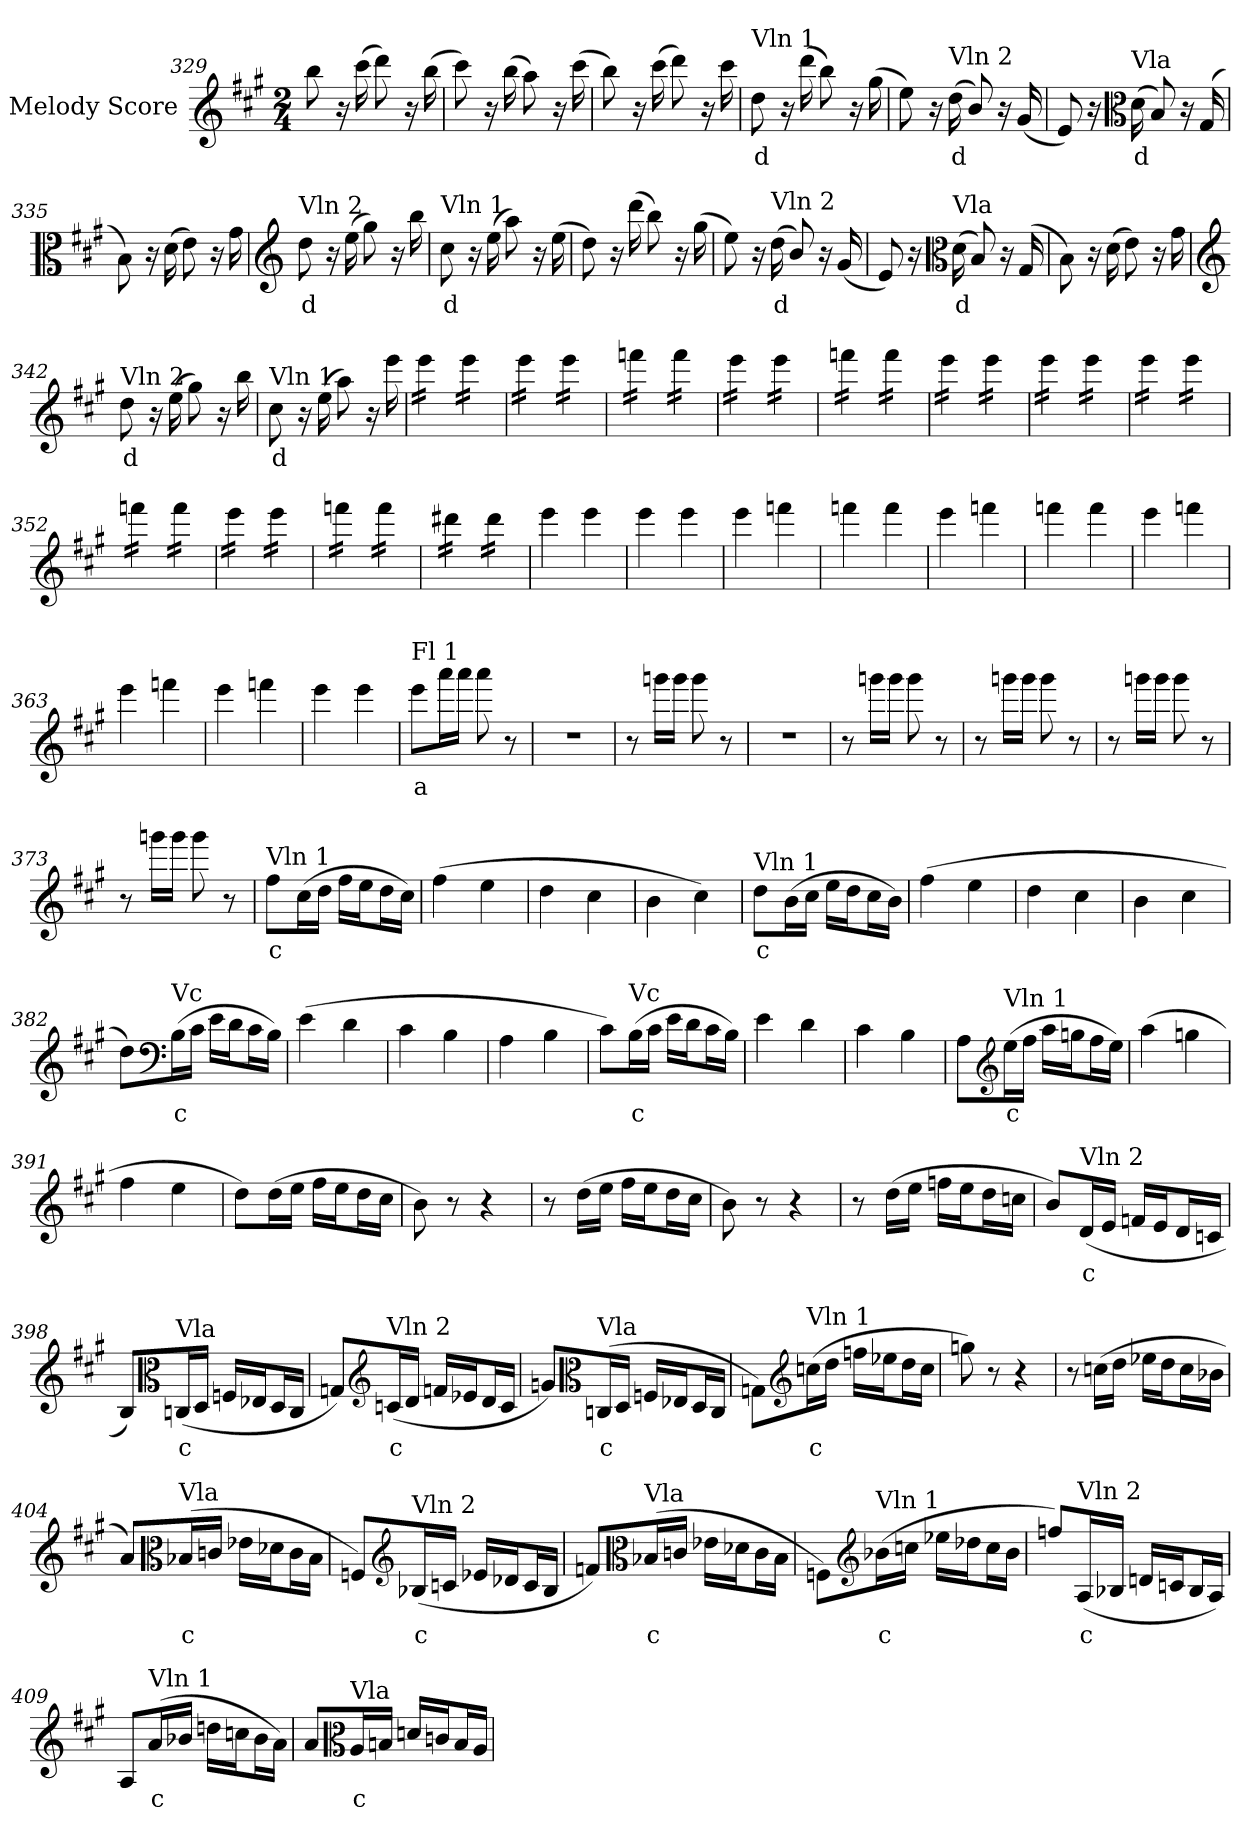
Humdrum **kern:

**kern	**text
*part1	*part1
*staff1	*staff1
*I"Melody Score	*
*clefG2	*
*k[f#c#g#]	*
*M2/4	*
=329	=329
8bb\	.
16r	.
(16ccc#\	.
8ddd\)	.
16r	.
(16bb\	.
=330	=330
8ccc#\)	.
16r	.
(16bb\	.
8aa\)	.
16r	.
(16ccc#\	.
=331	=331
8bb\)	.
16r	.
(16ccc#\	.
8ddd\)	.
16r	.
16ccc#\	.
=332	=332
!LO:TX:a:t=Vln 1	!
!	!LO:LY:b:color=#FF0000
8dd\	d
16r	.
(16ddd\	.
8bb\)	.
16r	.
(16gg#\	.
=333	=333
8ee\)	.
16r	.
!LO:TX:a:t=Vln 2	!
!	!LO:LY:b:color=#FF0000
(16dd\	d
8b/)	.
16r	.
(16g#/	.
=334	=334
8e/)	.
16r	.
*clefC3	*
!LO:TX:a:t=Vla	!
!	!LO:LY:b:color=#FF0000
(16d\	d
8B/)	.
16r	.
(16G#/	.
=335	=335
8B\)	.
16r	.
(16d\	.
8e\)	.
16r	.
16g#\	.
=336	=336
*clefG2	*
!LO:TX:a:t=Vln 2	!
!	!LO:LY:b:color=#FF0000
8dd\	d
16r	.
(16ee\	.
8gg#\)	.
16r	.
16bb\	.
=337	=337
!LO:TX:a:t=Vln 1	!
!	!LO:LY:b:color=#FF0000
8cc#\	d
16r	.
(16ee\	.
8aa\)	.
16r	.
(16ee\	.
=338	=338
8dd\)	.
16r	.
(16ddd\	.
8bb\)	.
16r	.
(16gg#\	.
=339	=339
8ee\)	.
16r	.
!LO:TX:a:t=Vln 2	!
!	!LO:LY:b:color=#FF0000
(16dd\	d
8b/)	.
16r	.
(16g#/	.
=340	=340
8e/)	.
16r	.
*clefC3	*
!LO:TX:a:t=Vla	!
!	!LO:LY:b:color=#FF0000
(16d\	d
8B/)	.
16r	.
(16G#/	.
=341	=341
8B\)	.
16r	.
(16d\	.
8e\)	.
16r	.
16g#\	.
=342	=342
*clefG2	*
!LO:TX:a:t=Vln 2	!
!	!LO:LY:b:color=#FF0000
8dd\	d
16r	.
(16ee\	.
8gg#\)	.
16r	.
16bb\	.
=343	=343
!LO:TX:a:t=Vln 1	!
!	!LO:LY:b:color=#FF0000
8cc#\	d
16r	.
(16ee\	.
8aa\)	.
16r	.
16eee\	.
=344	=344
*tremolo	*
16eee\LL	.
16eee\	.
16eee\	.
16eee\JJ	.
16eee\LL	.
16eee\	.
16eee\	.
16eee\JJ	.
=345	=345
16eee\LL	.
16eee\	.
16eee\	.
16eee\JJ	.
16eee\LL	.
16eee\	.
16eee\	.
16eee\JJ	.
=346	=346
16fffn\LL	.
16fffn\	.
16fffn\	.
16fffn\JJ	.
16fff\LL	.
16fff\	.
16fff\	.
16fff\JJ	.
=347	=347
16eee\LL	.
16eee\	.
16eee\	.
16eee\JJ	.
16eee\LL	.
16eee\	.
16eee\	.
16eee\JJ	.
=348	=348
16fffn\LL	.
16fffn\	.
16fffn\	.
16fffn\JJ	.
16fff\LL	.
16fff\	.
16fff\	.
16fff\JJ	.
=349	=349
16eee\LL	.
16eee\	.
16eee\	.
16eee\JJ	.
16eee\LL	.
16eee\	.
16eee\	.
16eee\JJ	.
=350	=350
16eee\LL	.
16eee\	.
16eee\	.
16eee\JJ	.
16eee\LL	.
16eee\	.
16eee\	.
16eee\JJ	.
=351	=351
16eee\LL	.
16eee\	.
16eee\	.
16eee\JJ	.
16eee\LL	.
16eee\	.
16eee\	.
16eee\JJ	.
=352	=352
16fffn\LL	.
16fffn\	.
16fffn\	.
16fffn\JJ	.
16fff\LL	.
16fff\	.
16fff\	.
16fff\JJ	.
=353	=353
16eee\LL	.
16eee\	.
16eee\	.
16eee\JJ	.
16eee\LL	.
16eee\	.
16eee\	.
16eee\JJ	.
=354	=354
16fffn\LL	.
16fffn\	.
16fffn\	.
16fffn\JJ	.
16fff\LL	.
16fff\	.
16fff\	.
16fff\JJ	.
=355	=355
16ddd#X\LL	.
16ddd#X\	.
16ddd#X\	.
16ddd#X\JJ	.
16ddd#\LL	.
16ddd#\	.
16ddd#\	.
16ddd#\JJ	.
*Xtremolo	*
=356	=356
4eee\	.
4eee\	.
=357	=357
4eee\	.
4eee\	.
=358	=358
4eee\	.
4fffn\	.
=359	=359
4fffn\	.
4fff\	.
=360	=360
4eee\	.
4fffn\	.
=361	=361
4fffn\	.
4fff\	.
=362	=362
4eee\	.
4fffn\	.
=363	=363
4eee\	.
4fffn\	.
=364	=364
4eee\	.
4fffn\	.
=365	=365
4eee\	.
4eee\	.
=366	=366
!LO:TX:a:t=Fl 1	!
!	!LO:LY:b:color=#FF0000
8eee\L	a
16aaa\L	.
16aaa\JJ	.
8aaa\	.
8r	.
=367	=367
2r	.
=368	=368
8r	.
16gggn\LL	.
16ggg\JJ	.
8ggg\	.
8r	.
=369	=369
2r	.
=370	=370
8r	.
16gggn\LL	.
16ggg\JJ	.
8ggg\	.
8r	.
=371	=371
8r	.
16gggn\LL	.
16ggg\JJ	.
8ggg\	.
8r	.
=372	=372
8r	.
16gggn\LL	.
16ggg\JJ	.
8ggg\	.
8r	.
=373	=373
8r	.
16gggn\LL	.
16ggg\JJ	.
8ggg\	.
8r	.
=374	=374
!LO:TX:a:t=Vln 1	!
!	!LO:LY:color=#FF0000
8ff#\L	c
(16cc#\L	.
16dd\JJ	.
16ff#\LL	.
16ee\J	.
16dd\L	.
16cc#\JJ)	.
=375	=375
(4ff#\	.
4ee\	.
=376	=376
4dd\	.
4cc#\	.
=377	=377
4b\	.
4cc#\)	.
=378	=378
!LO:TX:a:t=Vln 1	!
!	!LO:LY:b:color=#FF0000
8dd\L	c
(16b\L	.
16cc#\JJ	.
16ee\LL	.
16dd\J	.
16cc#\L	.
16b\JJ)	.
=379	=379
(4ff#\	.
4ee\	.
=380	=380
4dd\	.
4cc#\	.
=381	=381
4b\	.
4cc#\	.
=382	=382
8dd\L)	.
*clefF4	*
!LO:TX:a:t=Vc	!
!	!LO:LY:b:color=#FF0000
(16B\L	c
16c#\JJ	.
16e\LL	.
16d\J	.
16c#\L	.
16B\JJ)	.
=383	=383
(4e\	.
4d\	.
=384	=384
4c#\	.
4B\	.
=385	=385
4A\	.
4B\	.
=386	=386
8c#\L)	.
!LO:TX:a:t=Vc	!
!	!LO:LY:b:color=#FF0000
(16B\L	c
16c#\JJ	.
16e\LL	.
16d\J	.
16c#\L	.
16B\JJ)	.
=387	=387
4e\	.
4d\	.
=388	=388
4c#\	.
4B\	.
=389	=389
8A\L	.
*clefG2	*
!LO:TX:a:t=Vln 1	!
!	!LO:LY:b:color=#FF0000
(16ee\L	c
16ff#\JJ	.
16aa\LL	.
16ggn\J	.
16ff#\L	.
16ee\JJ)	.
=390	=390
(4aa\	.
4ggn\	.
=391	=391
4ff#\	.
4ee\	.
=392	=392
8dd\L)	.
(16dd\L	.
16ee\JJ	.
16ff#\LL	.
16ee\J	.
16dd\L	.
16cc#\JJ	.
=393	=393
8b\)	.
8r	.
4r	.
=394	=394
8r	.
(16dd\LL	.
16ee\JJ	.
16ff#\LL	.
16ee\J	.
16dd\L	.
16cc#\JJ	.
=395	=395
8b\)	.
8r	.
4r	.
=396	=396
8r	.
(16dd\LL	.
16ee\JJ	.
16ffn\LL	.
16ee\J	.
16dd\L	.
16ccn\JJ	.
=397	=397
8b/L)	.
!LO:TX:a:t=Vln 2	!
!	!LO:LY:b:color=#FF0000
(16d/L	c
16e/JJ	.
16fn/LL	.
16e/J	.
16d/L	.
16cn/JJ	.
=398	=398
8B/L)	.
*clefC3	*
!LO:TX:a:t=Vla	!
!	!LO:LY:b:color=#FF0000
(16Cn/L	c
16D/JJ	.
16Fn/LL	.
16E-X/J	.
16D/L	.
16C/JJ	.
=399	=399
8Gn/L)	.
*clefG2	*
!LO:TX:a:t=Vln 2	!
!	!LO:LY:b:color=#FF0000
(16cn/L	c
16d/JJ	.
16fn/LL	.
16e-X/J	.
16d/L	.
16c/JJ	.
=400	=400
8gn/L)	.
*clefC3	*
!LO:TX:a:t=Vla	!
!	!LO:LY:b:color=#FF0000
(16Cn/L	c
16D/JJ	.
16Fn/LL	.
16E-X/J	.
16D/L	.
16C/JJ	.
=401	=401
8Gn\L)	.
*clefG2	*
!LO:TX:a:t=Vln 1	!
!	!LO:LY:b:color=#FF0000
(16ccn\L	c
16dd\JJ	.
16ffn\LL	.
16ee-X\J	.
16dd\L	.
16cc\JJ	.
=402	=402
8ggn\)	.
8r	.
4r	.
=403	=403
8r	.
(16ccn\LL	.
16dd\JJ	.
16ee-X\LL	.
16dd\J	.
16cc\L	.
16b-X\JJ	.
=404	=404
8a/L)	.
*clefC3	*
!LO:TX:a:t=Vla	!
!	!LO:LY:b:color=#FF0000
(16B-X/L	c
16cn/JJ	.
16e-X\LL	.
16d-X\J	.
16c\L	.
16B-\JJ	.
=405	=405
8Fn/L)	.
*clefG2	*
!LO:TX:a:t=Vln 2	!
!	!LO:LY:b:color=#FF0000
(16B-X/L	c
16cn/JJ	.
16e-X/LL	.
16d-X/J	.
16c/L	.
16B-/JJ	.
=406	=406
8fn/L)	.
*clefC3	*
!LO:TX:a:t=Vla	!
!	!LO:LY:b:color=#FF0000
(16B-X/L	c
16cn/JJ	.
16e-X\LL	.
16d-X\J	.
16c\L	.
16B-\JJ	.
=407	=407
8Fn\L)	.
*clefG2	*
!LO:TX:a:t=Vln 1	!
!	!LO:LY:b:color=#FF0000
(16b-X\L	c
16ccn\JJ	.
16ee-X\LL	.
16dd-X\J	.
16cc\L	.
16b-\JJ	.
=408	=408
8ffn/L)	.
!LO:TX:a:t=Vln 2	!
!	!LO:LY:b:color=#FF0000
(16A/L	c
16B-X/JJ	.
16dn/LL	.
16cn/J	.
16B-/L	.
16A/JJ)	.
=409	=409
8A/L	.
!LO:TX:a:t=Vln 1	!
!	!LO:LY:b:color=#FF0000
(16a/L	c
16b-X/JJ	.
16ddn\LL	.
16ccn\J	.
16b-\L	.
16a\JJ)	.
=410	=410
8a/L	.
*clefC3	*
!LO:TX:a:t=Vla	!
!	!LO:LY:b:color=#FF0000
16A/L	c
16Bn/JJ	.
16dn/LL	.
16cn/J	.
16B/L	.
16A/JJ	.
=	=
*-	*-
